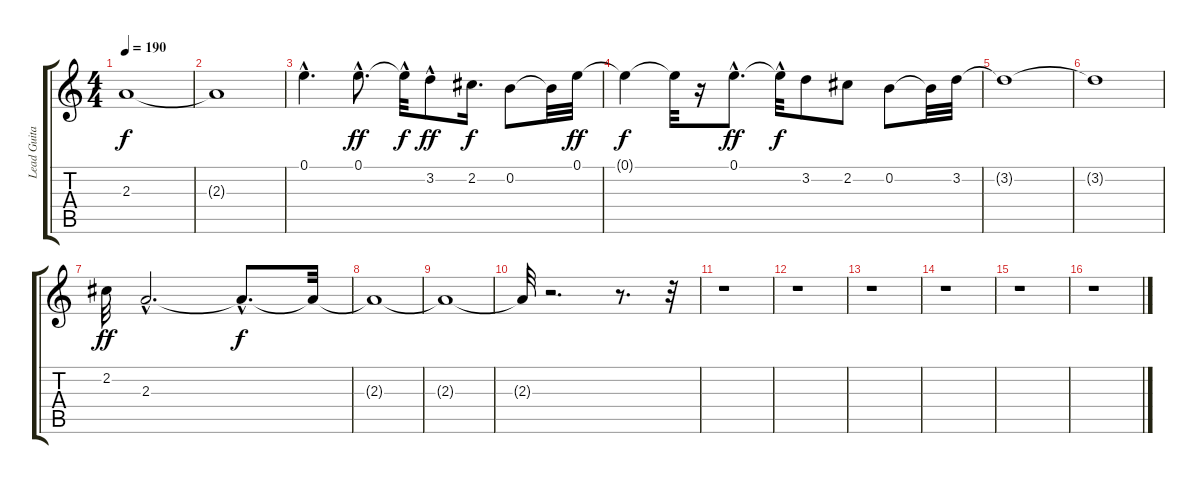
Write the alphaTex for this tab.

\track ("Lead Guitar" "Lead Guita") {instrument overdrivenguitar}
\staff {score tabs}
\tuning (E4 B3 G3 D3 A2 E2) {hide}
\ts (4 4)
\tempo 190
\clef g2
\ks c
2.3{t}.1{dy f} |
2.3{t}.1 |
0.1{hac}.4{d} 0.1{hac}.8{d dy ff} 0.1{hac t}.32{dy f} 3.2{hac}.8{dy ff} 2.2.16{d dy f} 0.2.8 0.2{t}.32 0.1.32{dy ff} |
0.1{t}.4{dy f} 0.1{t}.32 r.16 0.1{hac}.8{d dy ff} 0.1{hac t}.32{dy f} 3.2.8 2.2.8 0.2.8 0.2{t}.32 3.2.32 |
3.2{t}.1 |
3.2{t}.1 |
2.2.32{dy ff} 2.3{hac}.2{d} 2.3{hac t}.8{d dy f} 2.3{t}.32 |
2.3{t}.1 |
2.3{t}.1 |
2.3{t}.32 r.2{d} r.8{d} r.32 |
r.1 |
r.1 |
r.1 |
r.1 |
r.1 |
r.1
